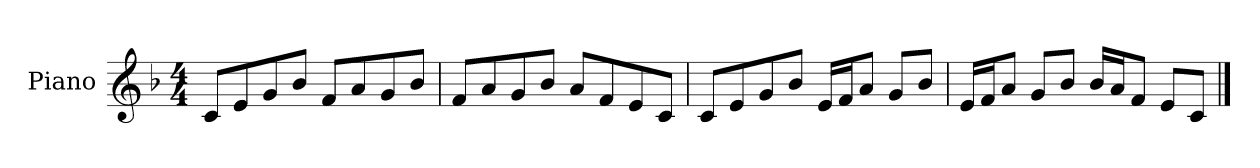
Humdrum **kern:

**kern
*part1
*staff1
*I"Piano
*I'P-no
*clefG2
*k[b-]
*M4/4
*MM90
=1
8c/L
8e/
8g/
8b-/J
8f/L
8a/
8g/
8b-/J
=2
8f/L
8a/
8g/
8b-/J
8a/L
8f/
8e/
8c/J
=3
8c/L
8e/
8g/
8b-/J
16e/LL
16f/J
8a/J
8g/L
8b-/J
=4
16e/LL
16f/J
8a/J
8g/L
8b-/J
16b-/LL
16a/J
8f/J
8e/L
8c/J
==
*-
